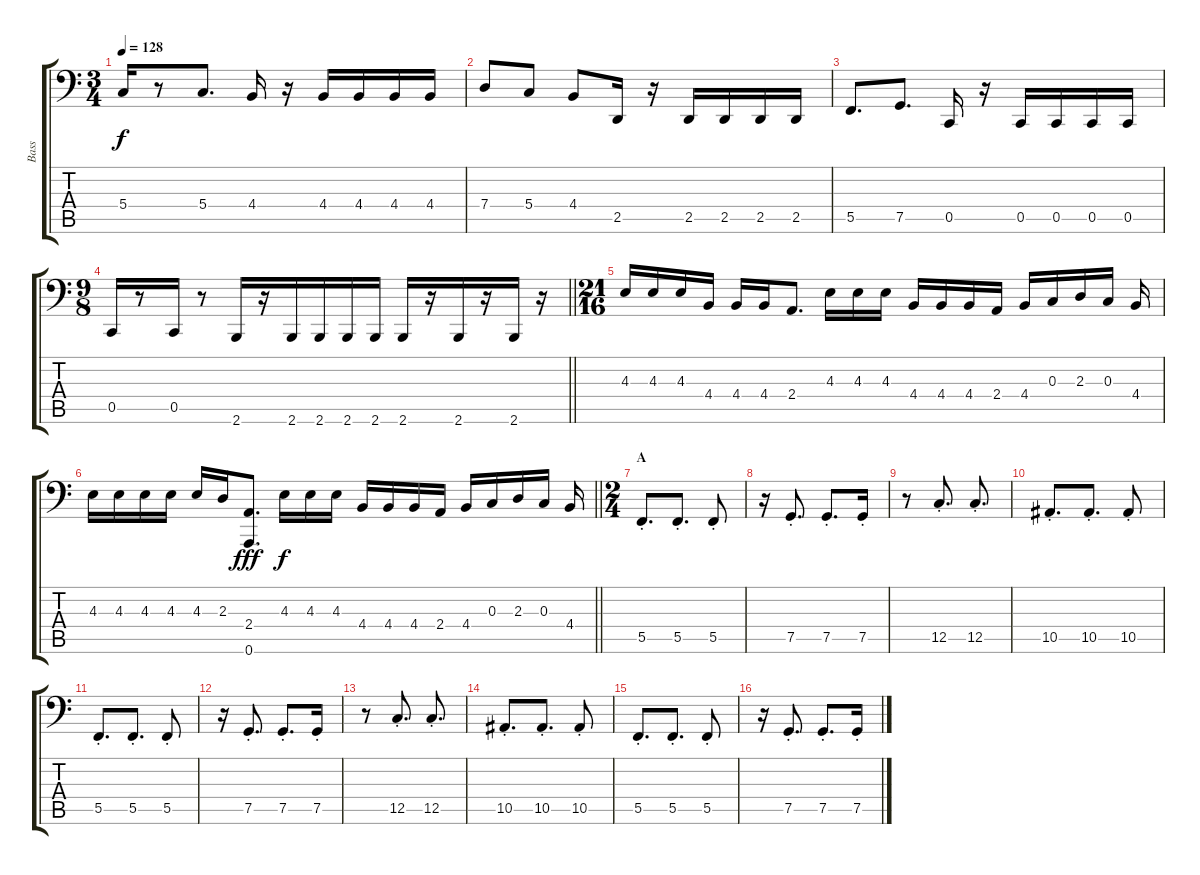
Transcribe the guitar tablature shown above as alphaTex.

\track ("Bass" "Bass") {instrument electricbasspick}
\staff {score tabs}
\tuning (Bb2 F2 C2 G1 C1 A0) {hide}
\ts (3 4)
\tempo 128
\clef f4
\ks c
5.4.16{dy f} r.8 5.4.8{d} 4.4.16 r.16 4.4.16 4.4.16 4.4.16 4.4.16 |
7.4.8 5.4.8 4.4.8 2.5.16 r.16 2.5.16 2.5.16 2.5.16 2.5.16 |
5.5.8{d} 7.5.8{d} 0.5.16 r.16 0.5.16 0.5.16 0.5.16 0.5.16 |
\ts (9 8)
\barLineRight lightlight
0.5.16 r.8 0.5.16 r.8 2.6.16 r.16 2.6.16 2.6.16 2.6.16 2.6.16 2.6.16 r.16 2.6.16 r.16 2.6.16 r.16 |
\ts (21 16)
4.3.16 4.3.16 4.3.16 4.4.16 4.4.16 4.4.16 2.4.8{d} 4.3.16 4.3.16 4.3.16 4.4.16 4.4.16 4.4.16 2.4.16 4.4.16 0.3.16 2.3.16 0.3.16 4.4.16 |
\barLineRight lightlight
4.3.16 4.3.16 4.3.16 4.3.16 4.3.16 2.3.16 (2.4 0.6).8{d dy fff instrument lead2sawtooth} 4.3.16{dy f instrument electricbasspick} 4.3.16 4.3.16 4.4.16 4.4.16 4.4.16 2.4.16 4.4.16 0.3.16 2.3.16 0.3.16 4.4.16 |
\ts (2 4)
\section ("" "A")
5.5{st}.8{d} 5.5{st}.8{d} 5.5{st}.8 |
r.16 7.5{st}.8{d} 7.5{st}.8{d} 7.5{st}.16 |
r.8 12.5{st}.8{d} 12.5{st}.8{d} |
10.5{st}.8{d} 10.5{st}.8{d} 10.5{st}.8 |
5.5{st}.8{d} 5.5{st}.8{d} 5.5{st}.8 |
r.16 7.5{st}.8{d} 7.5{st}.8{d} 7.5{st}.16 |
r.8 12.5{st}.8{d} 12.5{st}.8{d} |
10.5{st}.8{d} 10.5{st}.8{d} 10.5{st}.8 |
5.5{st}.8{d} 5.5{st}.8{d} 5.5{st}.8 |
r.16 7.5{st}.8{d} 7.5{st}.8{d} 7.5{st}.16
